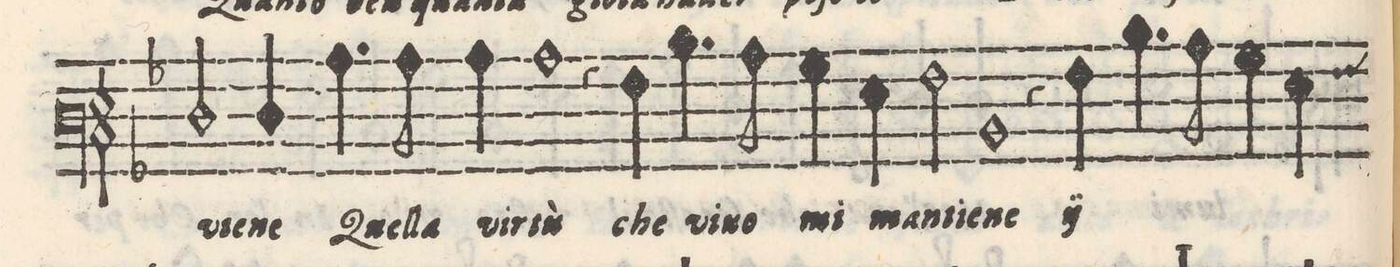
**kern	**text
*I"BASSO	*
*clefF3	*
*k[b-]	*
*met(C)	*
*M2/1	*
2F/	vie-
=8-	=8-
4F/	-ne
4.c\	Quel-
8c\	-la
4c\	vir-
1c	-tù
=9-	=9-
4r	.
4A\	che
4.d\	vi-
8c\	-uo
4B-\	mi
4G\	man-
2A\	-tie-
=10-	=10-
1D	-ne
4r	.
*	*ij
4A\	che
4.d\	vi-
8c\	-uo
=11-	=11-
4B-\	mi
4G\	man-
*-	*-
